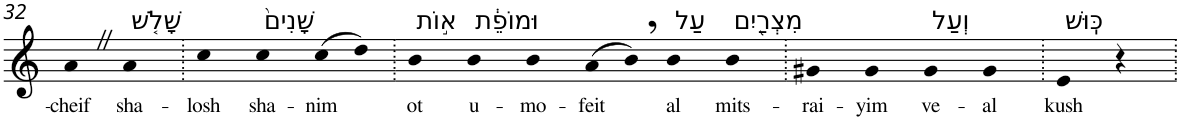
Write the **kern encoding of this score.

**kern	**text
*part1	*part1
*staff1	*staff1
*I"Piano	*
*I'Pno	*
!!LO:PB:g=z
*clefG2	*
*k[]	*
=32	=32
!	!LO:LY:b
4aZ	-cheif
!LO:TX:a:t=שָׁלֹ֤שׁ	!
!	!LO:LY:b
4a	sha-
=33.	=33.
!	!LO:LY:b
4cc	-losh
!LO:TX:a:t=שָׁנִים֙	!
!	!LO:LY:b
4cc	sha-
!	!LO:LY:b
(8cc	-nim
8dd)	.
=34.	=34.
!LO:TX:a:t=א֣וֹת	!
!	!LO:LY:b
4b	ot
!LO:TX:a:t=וּמוֹפֵ֔ת	!
!	!LO:LY:b
4b	u-
!	!LO:LY:b
4b	-mo-
!	!LO:LY:b
(8a	-feit
8b,)	.
!LO:TX:a:t=עַל	!
!	!LO:LY:b
4b	al
!LO:TX:a:t=מִצְרַ֖יִם	!
!	!LO:LY:b
4b	mits-
=35.	=35.
!	!LO:LY:b
4g#X	-rai-
!	!LO:LY:b
4g#	-yim
!LO:TX:a:t=וְעַל	!
!	!LO:LY:b
4g#	ve-
!	!LO:LY:b
4g#	-al
=36.	=36.
!LO:TX:a:t=כּֽוּשׁ	!
!	!LO:LY:b
4e	kush
4r	.
=.	=.
*-	*-
